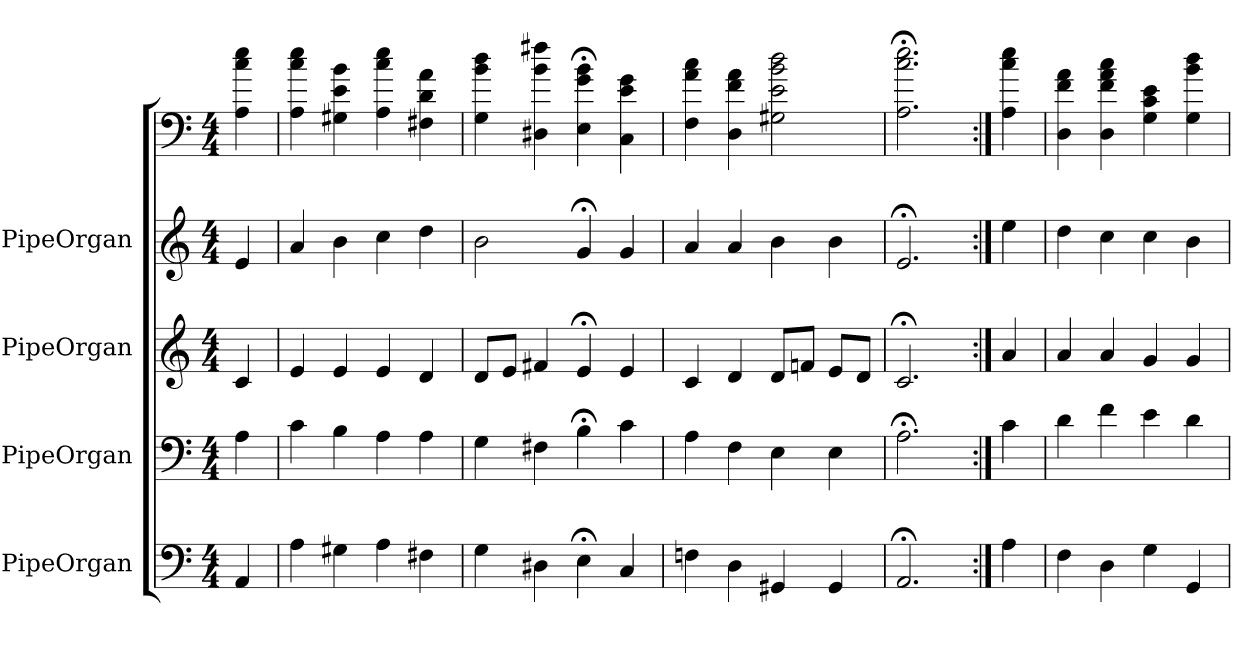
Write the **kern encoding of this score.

**kern	**kern	**kern	**kern	**kern
*part5	*part4	*part3	*part2	*part1
*staff5	*staff4	*staff3	*staff2	*staff1
*I"PipeOrgan	*I"PipeOrgan	*I"PipeOrgan	*I"PipeOrgan	*
*clefF4	*clefF4	*clefG2	*clefG2	*
*k[]	*k[]	*k[]	*k[]	*k[]
*a:	*a:	*a:	*a:	*a:
*M4/4	*M4/4	*M4/4	*M4/4	*M4/4
*MM60	*MM60	*MM60	*MM60	*MM60
=	=	=	=	=
4AA	4A	4c	4e	4A 4cc 4ee
=1	=1	=1	=1	=1
4A	4c	4e	4a	4A 4cc 4ee
4G#X	4B	4e	4b	4G#X 4e 4b
4A	4A	4e	4cc	4A 4cc 4ee
4F#X	4A	4d	4dd	4F#X 4d 4a
=2	=2	=2	=2	=2
4G	4G	8d/L	2b	4G 4b 4dd
.	.	8e/J	.	.
4D#X	4F#X	4f#X	.	4D#X 4b 4ff#X
4E;<	4B;<	4e;<	4g;<	4E;< 4g;< 4b;<
4C	4c	4e	4g	4C 4e 4g
=3	=3	=3	=3	=3
4Fn	4A	4c	4a	4F 4a 4cc
4D	4F	4d	4a	4D 4f 4a
4GG#X	4E	8d/L	4b	2G#X 2e 2b 2dd
.	.	8fn/J	.	.
4GG#	4E	8e/L	4b	.
.	.	8d/J	.	.
=4	=4	=4	=4	=4
2.AA;<	2.A;<	2.c;<	2.e;<	2.A;< 2.cc;< 2.ee;<
=:|!	=:|!	=:|!	=:|!	=:|!
4A	4c	4a	4ee	4A 4cc 4ee
=5	=5	=5	=5	=5
4F	4d	4a	4dd	4D 4f 4a
4D	4f	4a	4cc	4D 4f 4a 4cc
4G	4e	4g	4cc	4G 4c 4e
4GG	4d	4g	4b	4G 4b 4dd
=	=	=	=	=
*-	*-	*-	*-	*-
